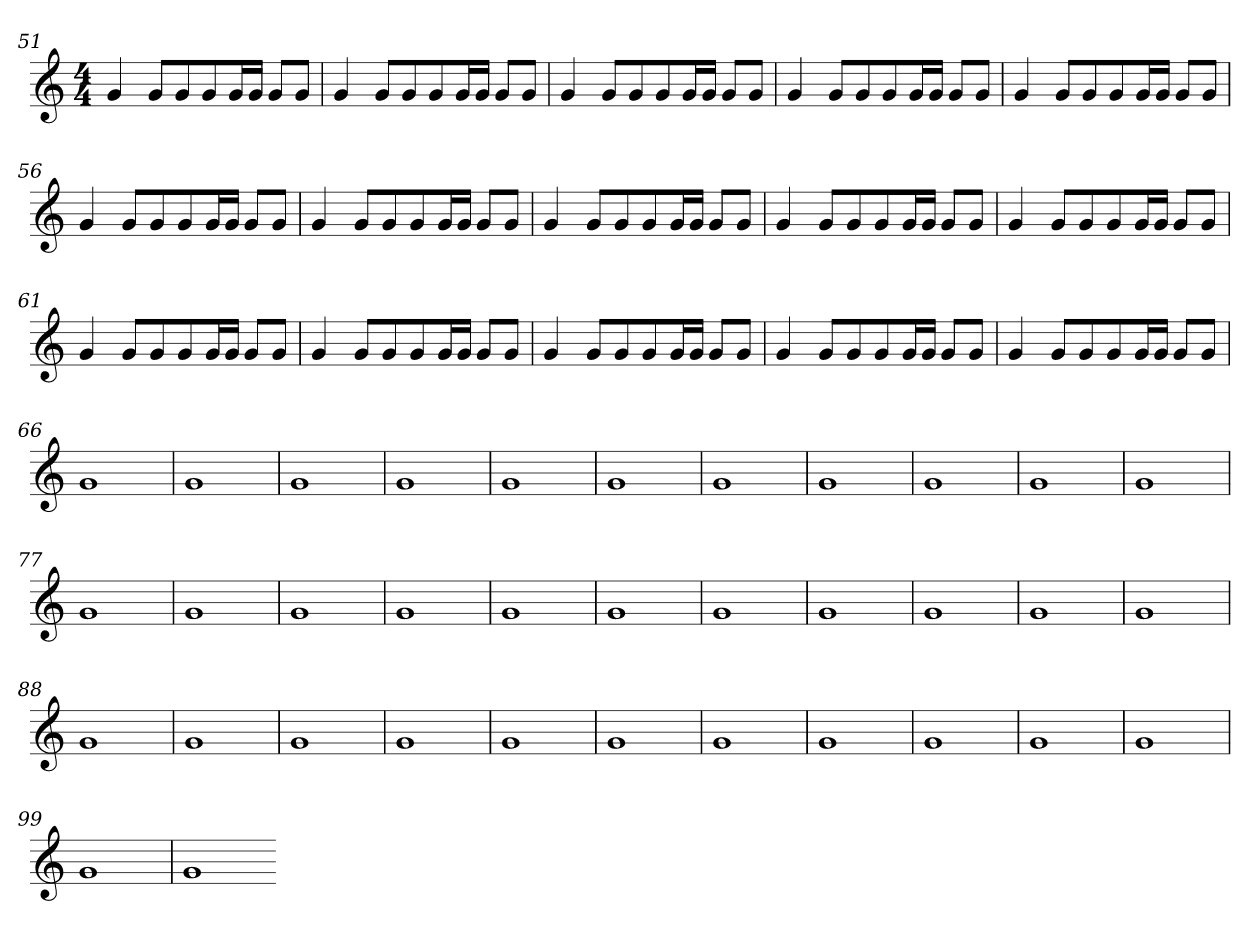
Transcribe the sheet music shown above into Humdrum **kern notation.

**kern
*part1
*staff1
*k[]
*M4/4
=51
4g
8g/L
8g/
8g/
16g/L
16g/JJ
8g/L
8g/J
=52
4g
8g/L
8g/
8g/
16g/L
16g/JJ
8g/L
8g/J
=53
4g
8g/L
8g/
8g/
16g/L
16g/JJ
8g/L
8g/J
=54
4g
8g/L
8g/
8g/
16g/L
16g/JJ
8g/L
8g/J
=55
4g
8g/L
8g/
8g/
16g/L
16g/JJ
8g/L
8g/J
=56
4g
8g/L
8g/
8g/
16g/L
16g/JJ
8g/L
8g/J
=57
4g
8g/L
8g/
8g/
16g/L
16g/JJ
8g/L
8g/J
=58
4g
8g/L
8g/
8g/
16g/L
16g/JJ
8g/L
8g/J
=59
4g
8g/L
8g/
8g/
16g/L
16g/JJ
8g/L
8g/J
=60
4g
8g/L
8g/
8g/
16g/L
16g/JJ
8g/L
8g/J
=61
4g
8g/L
8g/
8g/
16g/L
16g/JJ
8g/L
8g/J
=62
4g
8g/L
8g/
8g/
16g/L
16g/JJ
8g/L
8g/J
=63
4g
8g/L
8g/
8g/
16g/L
16g/JJ
8g/L
8g/J
=64
4g
8g/L
8g/
8g/
16g/L
16g/JJ
8g/L
8g/J
=65
4g
8g/L
8g/
8g/
16g/L
16g/JJ
8g/L
8g/J
=66
1g
=67
1g
=68
1g
=69
1g
=70
1g
=71
1g
=72
1g
=73
1g
=74
1g
=75
1g
=76
1g
=77
1g
=78
1g
=79
1g
=80
1g
=81
1g
=82
1g
=83
1g
=84
1g
=85
1g
=86
1g
=87
1g
=88
1g
=89
1g
=90
1g
=91
1g
=92
1g
=93
1g
=94
1g
=95
1g
=96
1g
=97
1g
=98
1g
=99
1g
=100
1g
=-
*-
